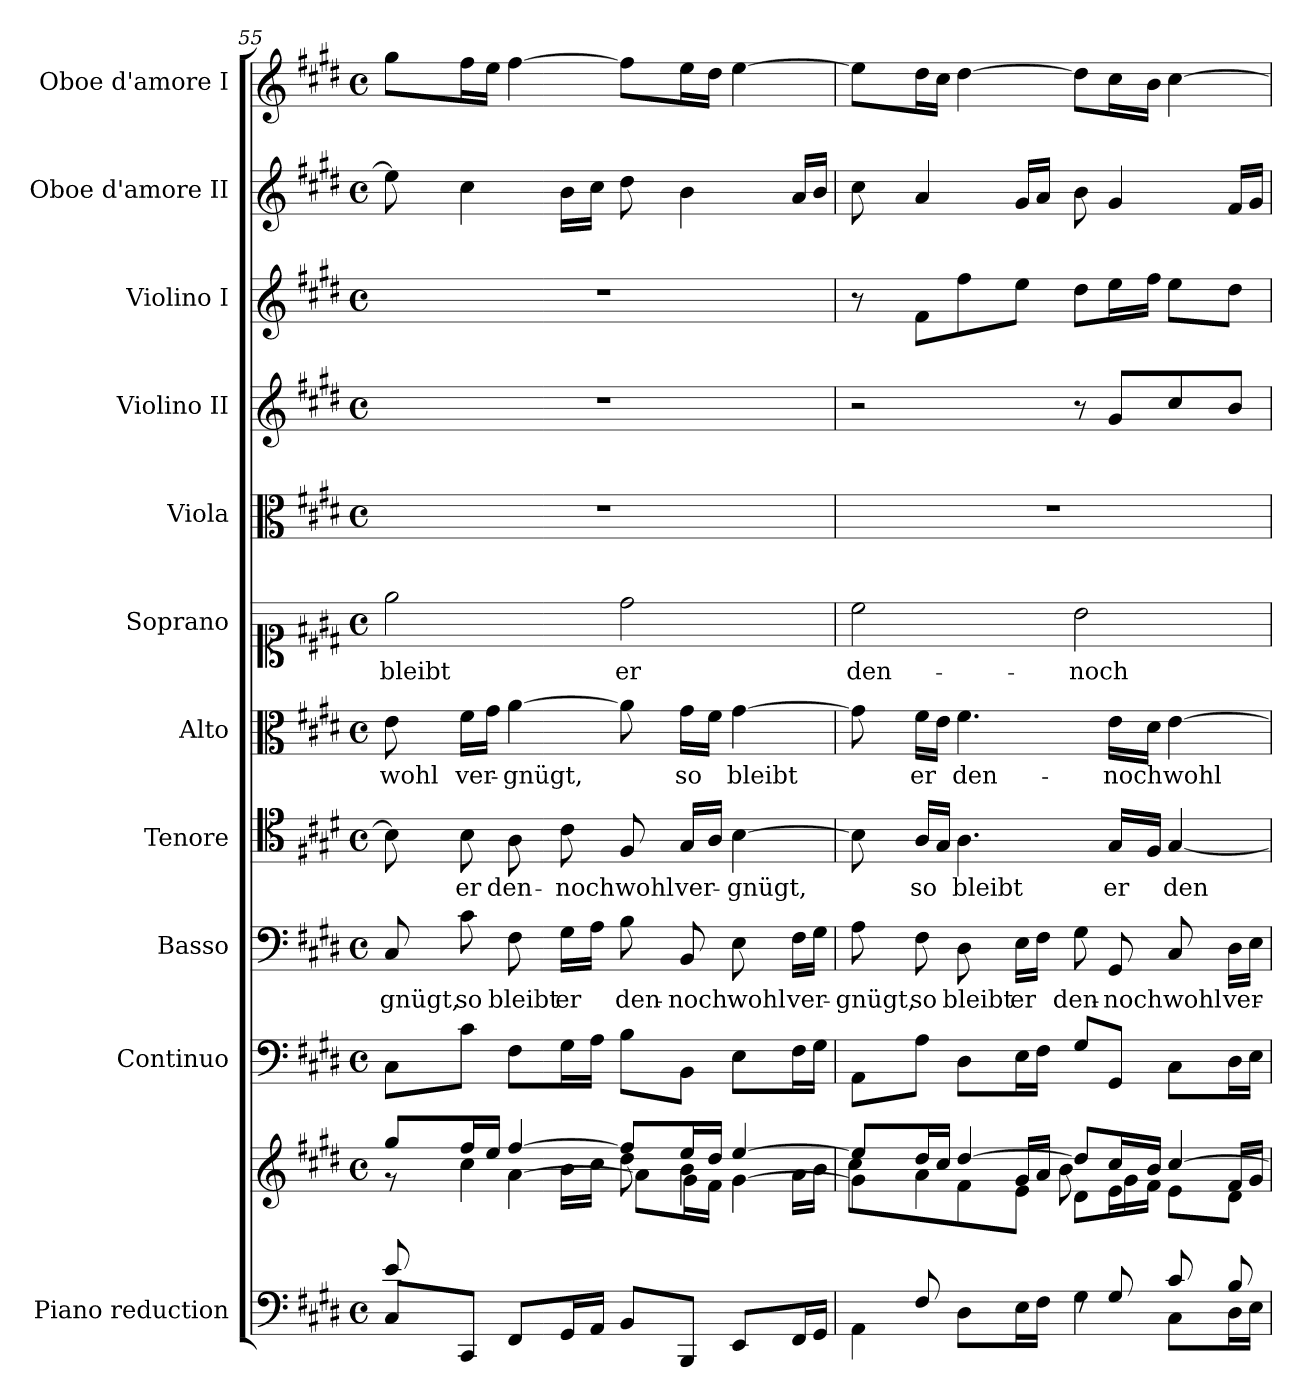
**kern	**kern	**kern	**kern	**text	**kern	**text	**kern	**text	**kern	**text	**kern	**kern	**kern	**kern	**kern
*part11	*part11	*part10	*part9	*part9	*part8	*part8	*part7	*part7	*part6	*part6	*part5	*part4	*part3	*part2	*part1
*staff12	*staff11	*staff10	*staff9	*staff9	*staff8	*staff8	*staff7	*staff7	*staff6	*staff6	*staff5	*staff4	*staff3	*staff2	*staff1
*I"Piano reduction	*	*I"Continuo	*I"Basso	*	*I"Tenore	*	*I"Alto	*	*I"Soprano	*	*I"Viola	*I"Violino II	*I"Violino I	*I"Oboe d'amore II	*I"Oboe d'amore I
*I'Pno	*	*	*	*	*	*	*	*	*	*	*I'Vla	*I'Vln	*I'Vln	*I'Ob	*I'Ob
*clefF4	*clefG2	*clefF4	*clefF4	*	*clefC4	*	*clefC3	*	*clefC1	*	*clefC3	*clefG2	*clefG2	*clefG2	*clefG2
*k[f#c#g#d#]	*k[f#c#g#d#]	*k[f#c#g#d#]	*k[f#c#g#d#]	*	*k[f#c#g#d#]	*	*k[f#c#g#d#]	*	*k[f#c#g#d#]	*	*k[f#c#g#d#]	*k[f#c#g#d#]	*k[f#c#g#d#]	*k[f#c#g#d#]	*k[f#c#g#d#]
*M4/4	*M4/4	*M4/4	*M4/4	*	*M4/4	*	*M4/4	*	*M4/4	*	*M4/4	*M4/4	*M4/4	*M4/4	*M4/4
*met(c)	*met(c)	*met(c)	*met(c)	*	*met(c)	*	*met(c)	*	*met(c)	*	*met(c)	*met(c)	*met(c)	*met(c)	*met(c)
=55	=55	=55	=55	=55	=55	=55	=55	=55	=55	=55	=55	=55	=55	=55	=55
*^	*^	*	*	*	*	*	*	*	*	*	*	*	*	*	*
*	*	*	*^	*	*	*	*	*	*	*	*	*	*	*	*	*	*
!	!	!	!	!	!	!	!LO:LY:b	!	!	!	!LO:LY:b	!	!LO:LY:b	!	!	!	!	!
8e/L	8C#/L	8gg#/L	8r	8ryy	8C#\L	8C#/	-gnügt,	8B\]	.	8e\	wohl	2ee\	bleibt	1r	1r	1r	8ee\]	8gg#\L
!	!	!	!	!	!	!	!LO:LY:b	!	!LO:LY:b	!	!LO:LY:b	!	!	!	!	!	!	!
2..ryy	8CC#/J	16ff#/L	4cc#\	16f#\L	8c#\J	8c#\	so	8B\	er	16f#\LL	ver-	.	.	.	.	.	4cc#\	16ff#\L
.	.	16ee/JJ	.	16g#\JJ	.	.	.	.	.	16g#\JJ	.	.	.	.	.	.	.	16ee\JJ
!	!	!	!	!	!	!	!LO:LY:b	!	!LO:LY:b	!	!LO:LY:b	!	!	!	!	!	!	!
.	8FF#/L	[4ff#/	.	[4a\	8F#\L	8F#\	bleibt	8A\	den-	[4a\	-gnügt,	.	.	.	.	.	.	[4ff#\
!	!	!	!	!	!	!	!LO:LY:b	!	!LO:LY:b	!	!	!	!	!	!	!	!	!
.	16GG#/L	.	16b\LL	.	16G#\L	16G#\LL	er	8c#\	-noch	.	.	.	.	.	.	.	16b\LL	.
.	16AA/JJ	.	16cc#\JJ	.	16A\JJ	16A\JJ	.	.	.	.	.	.	.	.	.	.	16cc#\JJ	.
!	!	!	!	!	!	!	!LO:LY:b	!	!LO:LY:b	!	!	!	!LO:LY:b	!	!	!	!	!
.	8BB/L	8ff#/L]	8dd#\	8a\L]	8B\L	8B\	den-	8F#/	wohl	8a\]	.	2dd#\	er	.	.	.	8dd#\	8ff#\L]
!	!	!	!	!	!	!	!LO:LY:b	!	!LO:LY:b	!	!LO:LY:b	!	!	!	!	!	!	!
.	8BBB/J	16ee/L	4b\	16g#\L	8BB\J	8BB/	-noch	16G#/LL	ver-	16g#\LL	so	.	.	.	.	.	4b\	16ee\L
.	.	16dd#/JJ	.	16f#\JJ	.	.	.	16A/JJ	.	16f#\JJ	.	.	.	.	.	.	.	16dd#\JJ
!	!	!	!	!	!	!	!LO:LY:b	!	!LO:LY:b	!	!LO:LY:b	!	!	!	!	!	!	!
.	8EE/L	[4ee/	.	[4g#\	8E\L	8E\	wohl	[4B\	-gnügt,	[4g#\	bleibt	.	.	.	.	.	.	[4ee\
!	!	!	!	!	!	!	!LO:LY:b	!	!	!	!	!	!	!	!	!	!	!
.	16FF#/L	.	16a\LL	.	16F#\L	16F#\LL	ver-	.	.	.	.	.	.	.	.	.	16a/LL	.
.	16GG#/JJ	.	16b\JJ	.	16G#\JJ	16G#\JJ	.	.	.	.	.	.	.	.	.	.	16b/JJ	.
!!LO:PB:g=z
=56	=56	=56	=56	=56	=56	=56	=56	=56	=56	=56	=56	=56	=56	=56	=56	=56	=56	=56
*	*	*	*	*^	*	*	*	*	*	*	*	*	*	*	*	*	*	*
!	!	!	!	!	!	!	!	!LO:LY:b	!	!	!	!	!	!LO:LY:b	!	!	!	!	!
8ryy	4AA\	8ee/L]	4g#\]	8ryy	8cc#\	8AA\L	8A\	-gnügt,	8B\]	.	8g#\]	.	2cc#\	den-	1r	2r	8r	8cc#\	8ee\L]
!	!	!	!	!	!	!	!	!LO:LY:b	!	!LO:LY:b	!	!LO:LY:b	!	!	!	!	!	!	!
8F#/L	.	16dd#/L	.	4a\	8ryy	8A\J	8F#\	so	16A/LL	so	16f#\LL	er	.	.	.	.	8f#\L	4a/	16dd#\L
.	.	16cc#/JJ	.	.	.	.	.	.	16G#/JJ	.	16e\JJ	.	.	.	.	.	.	.	16cc#\JJ
!	!	!	!	!	!	!	!	!LO:LY:b	!	!LO:LY:b	!	!LO:LY:b	!	!	!	!	!	!	!
4ryy	8D#\L	[4dd#/	4ryy	.	8f#\	8D#\L	8D#\	bleibt	4.A\	bleibt	4.f#\	den-	.	.	.	.	8ff#\	.	[4dd#\
!	!	!	!	!	!	!	!	!LO:LY:b	!	!	!	!	!	!	!	!	!	!	!
.	16E\L	.	.	16g#/LL	8e\J	16E\L	16E\LL	er	.	.	.	.	.	.	.	.	8ee\J	16g#/LL	.
.	16F#\JJ	.	.	16a/JJ	.	16F#\JJ	16F#\JJ	.	.	.	.	.	.	.	.	.	.	16a/JJ	.
!	!	!	!	!	!	!	!	!LO:LY:b	!	!	!	!	!	!LO:LY:b	!	!	!	!	!
8rF	4G#\	8dd#/L]	8d#\L	8b\	2ryy	8G#/L	8G#\	den-	.	.	.	.	2b\	-noch	.	8r	8dd#\L	8b\	8dd#\L]
!	!	!	!	!	!	!	!	!LO:LY:b	!	!LO:LY:b	!	!LO:LY:b	!	!	!	!	!	!	!
8G#/L	.	16cc#/L	16e\L	4g#\	.	8GG#/J	8GG#/	-noch	16G#/LL	er	16e\LL	-noch	.	.	.	8g#/L	16ee\L	4g#/	16cc#\L
.	.	16b/JJ	16f#\JJ	.	.	.	.	.	16F#/JJ	.	16d#\JJ	.	.	.	.	.	16ff#\JJ	.	16b\JJ
!	!	!	!	!	!	!	!	!LO:LY:b	!	!LO:LY:b	!	!LO:LY:b	!	!	!	!	!	!	!
8c#/	8C#\L	[4cc#/	8e\L	.	.	8C#\L	8C#/	wohl	[4G#/	den-	[4e\	wohl	.	.	.	8cc#/	8ee\L	.	[4cc#\
!	!	!	!	!	!	!	!	!LO:LY:b	!	!	!	!	!	!	!	!	!	!	!
8B/J	16D#\L	.	8d#\J	16f#/LL	.	16D#\L	16D#\LL	ver-	.	.	.	.	.	.	.	8b/J	8dd#\J	16f#/LL	.
.	16E\JJ	.	.	16g#/JJ	.	16E\JJ	16E\JJ	.	.	.	.	.	.	.	.	.	.	16g#/JJ	.
*v	*v	*	*	*	*	*	*	*	*	*	*	*	*	*	*	*	*	*	*
*	*v	*v	*v	*v	*	*	*	*	*	*	*	*	*	*	*	*	*	*
=	=	=	=	=	=	=	=	=	=	=	=	=	=	=	=
*-	*-	*-	*-	*-	*-	*-	*-	*-	*-	*-	*-	*-	*-	*-	*-
